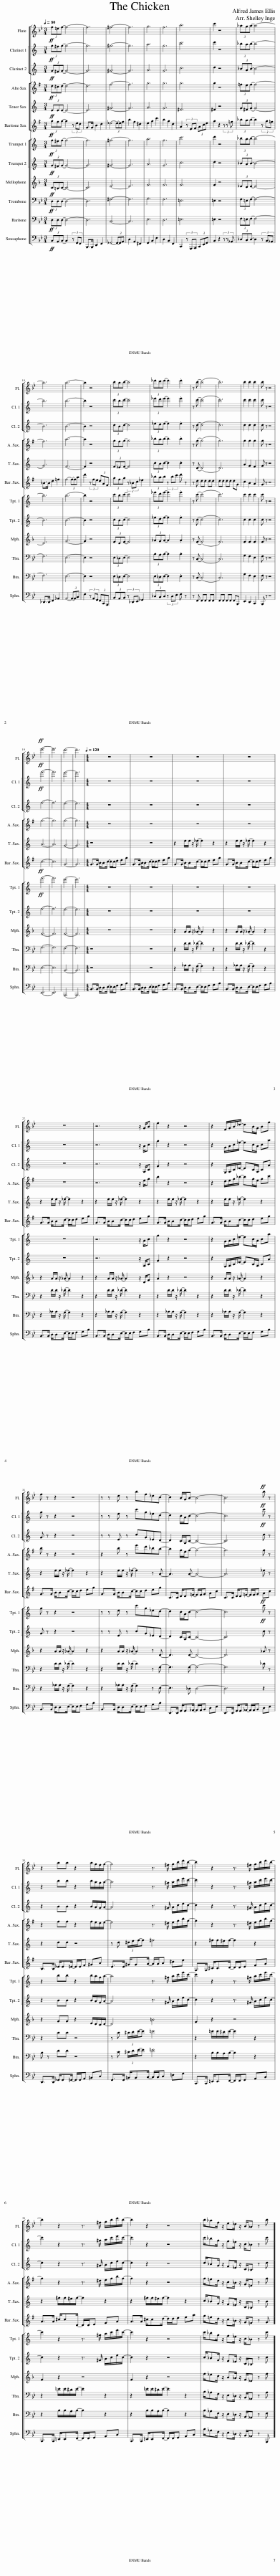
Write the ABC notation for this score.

X:1
%%score [ 1 [ 2 3 ] ] [ 4 5 6 ] [ [ 7 8 ] 9 10 11 12 ]
L:1/8
Q:1/4=80
M:3/4
I:linebreak $
K:Bb
V:1 treble
V:2 treble transpose=-2
V:3 treble transpose=-2
V:4 treble transpose=-9
V:5 treble transpose=-14
V:6 treble transpose=-21
V:7 treble transpose=-2
V:8 treble transpose=-2
V:9 treble transpose=-7
V:10 bass
V:11 bass
V:12 bass
V:1
!ff!!ff! (3f=ef- f4- | f6 | ^f6- | f6 | g6 | %5
 f6 | b6 | c'2 z4 | (3_aga- a4- |$ a6 | %10
 a6- | a2 z4 | (3bab- b4 | (3_d'c'd'- d'2 .d'2 | z (b (b4) | %15
 b6) | b2 b2 b2 | b z z4 |$!ff! e'6- | e'6 | %20
 d'6- | d'6 |[M:4/4][Q:1/4=120] z8 | z8 | z8 | %25
 z8 |$ z8 | z6 z/ G/B | f2 z2 z4 | z2 F/G/B/_d/- dB/G/ Bg |$ %30
 f z z2 z4 | z z d z bf_dc- | c2 B/G/B- B4- | B6!ff! b z |$ z2 aa z2 a/g/f/g/- | %35
 g4 z3/2 ^f/ g/b/d'/b/- | b2 z2 z3/2 ^f/ g/b/d'/b/- |$ b2 z2 z3/2 ^f/ g/b/d'/b/- | b2 z2 z4 | b/_af/ z/ e_d/ z/ B/_A z b |] %40
V:2
[K:C]!ff!!ff! (3g^fg- g4- | g6 | ^g6- | g6 | a6 | %5
 g6 | c'6 | d'2 z4 | (3_bab- b4- |$ b6 | %10
 b6- | b2 z4 | (3c'bc'- c'4 | (3_e'd'e'- e'2 .e'2 | z (c' (c'4) | %15
 c'6) | c'2 c'2 c'2 | c' z z4 |$!ff! f'6- | f'6 | %20
 e'6- | e'6 |[M:4/4] z8 | z8 | z8 | %25
 z8 |$ z8 | z6 z/ A/c | g2 z2 z4 | z2 G/A/c/_e/- ec/A/ ca |$ %30
 g z z2 z4 | z z e z c'g_ed- | d2 c/A/c- c4- | c6!ff! c' z |$ z2 bb z2 b/a/g/a/- | %35
 a4 z3/2 ^g/ a/c'/e'/c'/- | c'2 z2 z3/2 ^g/ a/c'/e'/c'/- |$ c'2 z2 z3/2 ^g/ a/c'/e'/c'/- | c'2 z2 z4 | c'/_bg/ z/ f_e/ z/ c/_B z c' |] %40
V:3
[K:C]!ff!!ff! (3G^FG- G4- | G6 | ^G6- | G6 | A6 | %5
 G6 | c6 | d2 z4 | (3_BAB- B4- |$ B6 | %10
 B6- | B2 z4 | (3cBc- c4 | (3_ede- e2 .e2 | z (c (c4) | %15
 c6) | c2 c2 c2 | c z z4 |$!ff! f6- | f6 | %20
 e6- | e6 |[M:4/4] z8 | z8 | z8 | %25
 z8 |$ z8 | z6 z/ A,/C | G2 z2 z4 | z2 G,/A,/C/_E/- EC/A,/ CA |$ %30
 G z z2 z4 | z z E z cG_ED- | D2 C/A,/C- C4- | C6!ff! c z |$ z2 BB z2 B/A/G/A/- | %35
 A4 z3/2 ^G/ A/c/e/c/- | c2 z2 z3/2 ^G/ A/c/e/c/- |$ c2 z2 z3/2 ^G/ A/c/e/c/- | c2 z2 z4 | c/_BG/ z/ F_E/ z/ C/_B, z c |] %40
V:4
[K:G]!ff! (3d^cd- d4- | d6 | f6- | f6 | g6 | %5
 g6 | g6 | g2 z4 | (3=fef- f4- |$ f6 | %10
 a6- | a2 z4 | (3gfg- g4 | (3_bab- b2 .b2 | z (g (g4) | %15
 g6) | g2 g2 g2 | g z z4 |$ g6- | g6 | %20
 g6- | g6 |[M:4/4] z8 | z8 | z8 | %25
 z8 |$ z8 | z6 z/ e/g | b2 z2 z4 | z2 d/e/g/_b/- bg/e/ gc' |$ %30
 b z z2 z4 | z2 b z e'd'_ba- | a2 g/e/g- g4- | g6 g z |$ z2 ff z2 f/e/d/e/- | %35
 e4 z3/2 ^d/ e/g/b/g/- | g2 z2 z3/2 ^d/ e/g/b/g/- |$ g2 z2 z3/2 ^d/ e/g/b/g/- | g2 z2 z4 | g/=fd/ z/ c_B/ z/ G/=F z g |] %40
V:5
[K:C]!ff! (3EEE- E4- | E6 | ^G6- | G6 | A6 | %5
 G6 | ^F6 | ^F2 z4 | (3G^FG- G4- |$ G6 | %10
 F6- | F2 z4 | (3F_EF- F4 | (3cBc- c2 .c2 | z (D (D4) | %15
 D6) | A2 G2 F2 | G z z4 |$ A6- | A6 | %20
 G6- | G6 |[M:4/4] z8 | z8 | z2 e/e/ z/ (_e/ e2) z2 | %25
 z2 e/e/ z/ (_e/ e2) z2 |$ z2 e/e/ z/ (_e/ e2) z2 | z2 e/e/ z/ (_e/ e2) z2 | z2 e/e/ z/ (_e/ e2) z2 | z2 e/e/ z/ (_e/ e2) z2 |$ %30
 z2 e/e/ z/ (_e/ e2) z2 | z2 e/e/ z/ (_e/ e2) z A- | A3 A- A4- | A6 _e z |$ z2 dd z4 | %35
 z d (3^d/e/f/-f ^f4 | z2 ^f/f/^e/f/- f2 z2 |$ z2 ^f/f/^e/f/- f2 z2 | z2 ^f/f/^e/f/- f2 z2 | c/_BG/ z/ F_E/ z/ C/_B, z B |] %40
V:6
[K:G]!ff! (3gfg- g2 (3z ed | G>G B2 d2 | _e4- (3e-ef | b2 f2 ^d2 | e2 g2 c'2 | %5
 b2 g2 d2 | A2 (3z EF (3Ace | g2 z2 (3z z =f | (3_bab- b2 (3z g=f |$ _B>B d2 =f2 | %10
 f4- (3f-fa | d'2 (3z fe (3dAF | (3gfg (3z _Bc _e2 | (3_bab (3z bc' d' z | z d dd dd | %15
 dd dd dG | c2 B2 A2 | G z z4 |$ c6- | c6 | %20
 G6- | G6 |[M:4/4] G>G B/Bc/- c/c/d eg | G>G B/Bc/- c/c/d eg | G>G B/Bc/- c/c/d eg | %25
 G>G B/Bc/- c/c/d eg |$ G>G B/Bc/- c/c/d eg | G>G B/Bc/- c/c/d eg | G>G B/Bc/- c/c/d eg | G>G B/Bc/- c/c/d eg |$ %30
 G>G B/Bc/- c/c/d eg | G>G B/Bc/- c/c/d eg | C>C E/E=F/- F/F/G Ac | C>C E/E=F/- F/F/G Ac |$ B,>B, _E/E=E/- E/E/F ^GB | %35
 E>E ^G/GA/- A/A/B ^ce | A,>A, ^C/CD/- D/D/E FA |$ A>A ^c/cD/- D/D/E FA | A>A ^c/cd/- d/d/e fa | g/=fd/ z/ c_B/ z/ G/=F z G |] %40
V:7
[K:C]!ff!!ff! (3g^fg- g4- | g6 | ^g6- | g6 | a6 | %5
 g6 | c'6 | d'2 z4 | (3_bab- b4- |$ b6 | %10
 b6- | b2 z4 | (3c'bc'- c'4 | (3_e'd'e'- e'2 .e'2 | z (c' (c'4) | %15
 c'6) | c'2 c'2 c'2 | c' z z4 |$!ff! f'6- | f'6 | %20
 e'6- | e'6 |[M:4/4] z8 | z8 | z8 | %25
 z8 |$ z8 | z6 z/ A/c | g2 z2 z4 | z2 G/A/c/_e/- ec/A/ ca |$ %30
 g z z2 z4 | z z e z c'g_ed- | d2 c/A/c- c4- | c6!ff! c' z |$ z2 bb z2 b/a/g/a/- | %35
 a4 z3/2 ^g/ a/c'/e'/c'/- | c'2 z2 z3/2 ^g/ a/c'/e'/c'/- |$ c'2 z2 z3/2 ^g/ a/c'/e'/c'/- | c'2 z2 z4 | c'/_bg/ z/ f_e/ z/ c/_B z c' |] %40
V:8
[K:C]!ff!!ff! (3G^FG- G4- | G6 | ^G6- | G6 | A6 | %5
 G6 | c6 | d2 z4 | (3_BAB- B4- |$ B6 | %10
 B6- | B2 z4 | (3cBc- c4 | (3_ede- e2 .e2 | z (c (c4) | %15
 c6) | c2 c2 c2 | c z z4 |$!ff! f6- | f6 | %20
 e6- | e6 |[M:4/4] z8 | z8 | z8 | %25
 z8 |$ z8 | z6 z/ A,/C | G2 z2 z4 | z2 G,/A,/C/_E/- EC/A,/ CA |$ %30
 G z z2 z4 | z z E z cG_ED- | D2 C/A,/C- C4- | C6!ff! c z |$ z2 BB z2 B/A/G/A/- | %35
 A4 z3/2 ^G/ A/c/e/c/- | c2 z2 z3/2 ^G/ A/c/e/c/- |$ c2 z2 z3/2 ^G/ A/c/e/c/- | c2 z2 z4 | c/_BG/ z/ F_E/ z/ C/_B, z c |] %40
V:9
[K:F]!ff! (3C=B,C- C4- | C6 | E6- | E6 | F6 | %5
 F6 | F6 | F2 z4 | (3_EDE- E4- |$ E6 | %10
 G6- | G2 z4 | (3FEF- F4 | (3_AGA- A2 .A2 | z (F (F4) | %15
 F6) | F2 F2 F2 | F z z4 |$ F6- | F6 | %20
 F6- | F6 |[M:4/4] z8 | z8 | z2 A/A/ z/ (_A/ A2) z2 | %25
 z2 A/A/ z/ (_A/ A2) z2 |$ z2 A/A/ z/ (_A/ A2) z2 | z2 A/A/ z/ (_A/ A2) z/ D/F | A2 z2 z4 | z2 A/A/ z/ (_A/ A2) z2 |$ %30
 z2 A/A/ z/ (_A/ A2) z2 | z2 A/A/ z/ (_A/ A2) z D- | D3 D- D4- | D6 _A z |$ z2 GG z2 E/D/C/D/- | %35
 D4 =B4 | F2 z2 z4 |$ F2 z2 z4 | F2 z2 z4 | f/_ec/ z/ B_A/ z/ F/_E z f |] %40
V:10
!ff! (3D,D,D,- D,4- | D,6 | ^F,6- | F,6 | G,6 | %5
 F,6 | =E,6 | =E,2 z4 | (3F,=E,F,- F,4- |$ F,6 | %10
 E,6- | E,2 z4 | (3E,_D,E,- E,4 | (3B,A,B,- B,2 .B,2 | z (C, (C,4) | %15
 C,6) | G,2 F,2 E,2 | F, z z4 |$ G,6- | G,6 | %20
 F,6- | F,6 |[M:4/4] z8 | z8 | z2 D/D/ z/ (_D/ D2) z2 | %25
 z2 D/D/ z/ (_D/ D2) z2 |$ z2 D/D/ z/ (_D/ D2) z2 | z2 D/D/ z/ (_D/ D2) z2 | z2 D/D/ z/ (_D/ D2) z2 | z2 D/D/ z/ (_D/ D2) z2 |$ %30
 z2 D/D/ z/ (_D/ D2) z2 | z2 D/D/ z/ (_D/ D2) z G,- | G,3 G,- G,4- | G,6 _D z |$ z2 CC z4 | %35
 z C (3^C/D/E/-E =E4 | z2 =E/E/^D/E/- E2 z2 |$ z2 =E/E/^D/E/- E2 z2 | z2 =E/E/^D/E/- E2 z2 | B,/_A,F,/ z/ E,_D,/ z/ B,,/_A,, z A, |] %40
V:11
!ff! (3D,D,D,- D,4- | D,6 | C,6- | C,6 | E,6 | %5
 D,6 | =E,6 | =E,2 z4 | (3F,=E,F,- F,4- |$ F,6 | %10
 E,6- | E,2 z4 | (3E,_D,E,- E,4 | (3E,_D,E,- E,2 .E,2 | z (C, (C,4) | %15
 C,6) | G,2 F,2 E,2 | F, z z4 |$ E,6- | E,6 | %20
 B,,6- | B,,6 |[M:4/4] z8 | z8 | z2 _A,/A,/ z/ (G,/ G,2) z2 | %25
 z2 _A,/A,/ z/ (G,/ G,2) z2 |$ z2 _A,/A,/ z/ (G,/ G,2) z2 | z2 _A,/A,/ z/ (G,/ G,2) z2 | z2 _A,/A,/ z/ (G,/ G,2) z2 | z2 _A,/A,/ z/ (G,/ G,2) z2 |$ %30
 z2 _A,/A,/ z/ (G,/ G,2) z2 | z2 _A,/A,/ z/ (G,/ G,2) z E,- | E,3 _D, D,4- | D,6 z2 |$ B, z DD z4 | %35
 z C (3^C/D/E/-E =E4 | z2 B,/B,/A,/B,/- B,2 z2 |$ z2 B,/B,/A,/B,/- B,2 z2 | z2 B,/B,/A,/B,/- B,2 z2 | B,/_A,F,/ z/ E,_D,/ z/ B,,/_A,, z F, |] %40
V:12
!ff! (3B,,A,,B,,- B,,2 (3z G,,F,, | B,,,>B,,, D,,2 F,,2 | _G,,4- (3G,,-G,,A,, | D,2 A,,2 ^F,,2 | G,,2 B,,2 E,2 | %5
 D,2 B,,2 F,,2 | C,,2 (3z G,,,A,,, (3C,,E,,G,, | B,,2 z2 (3z z _A,, | (3_D,C,D,- D,2 (3z B,,_A,, |$ _D,,>D,, F,,2 _A,,2 | %10
 A,,4- (3A,,-A,,C, | F,2 (3z A,,G,, (3F,,C,,A,,, | (3B,,A,,B,, (3z _D,,E,, _G,,2 | (3_D,C,D, (3z D,E, F, z | z F,, F,,F,, F,,F,, | %15
 F,,F,, F,,F,, F,,B,,, | E,,2 D,,2 C,,2 | B,,, z z4 |$ E,,6- | E,,6 | %20
 B,,,6- | B,,,6 |[M:4/4] B,,>B,, D,/D,E,/- E,/E,/F, G,B, | B,,>B,, D,/D,E,/- E,/E,/F, G,B, | B,,>B,, D,/D,E,/- E,/E,/F, G,B, | %25
 B,,>B,, D,/D,E,/- E,/E,/F, G,B, |$ B,,>B,, D,/D,E,/- E,/E,/F, G,B, | B,,>B,, D,/D,E,/- E,/E,/F, G,B, | B,,>B,, D,/D,E,/- E,/E,/F, G,B, | B,,>B,, D,/D,E,/- E,/E,/F, G,B, |$ %30
 B,,>B,, D,/D,E,/- E,/E,/F, G,B, | B,,>B,, D,/D,E,/- E,/E,/F, G,B, | E,,>E,, G,,/G,,_A,,/- A,,/A,,/B,, C,E, | E,,>E,, G,,/G,,_A,,/- A,,/A,,/B,, C,E, |$ D,,>D,, _G,,/G,,=G,,/- G,,/G,,/A,, =B,,D, | %35
 G,,>G,, =B,,/B,,C,/- C,/C,/D, =E,G, | C,,>C,, =E,,/E,,F,,/- F,,/F,,/G,, A,,C, |$ C,,>C,, =E,,/E,,F,,/- F,,/F,,/G,, A,,C, | C,,>C,, =E,,/E,,F,,/- F,,/F,,/G,, A,,C, | B,/_A,F,/ z/ E,_D,/ z/ B,,/_A,, z B,,, |] %40
